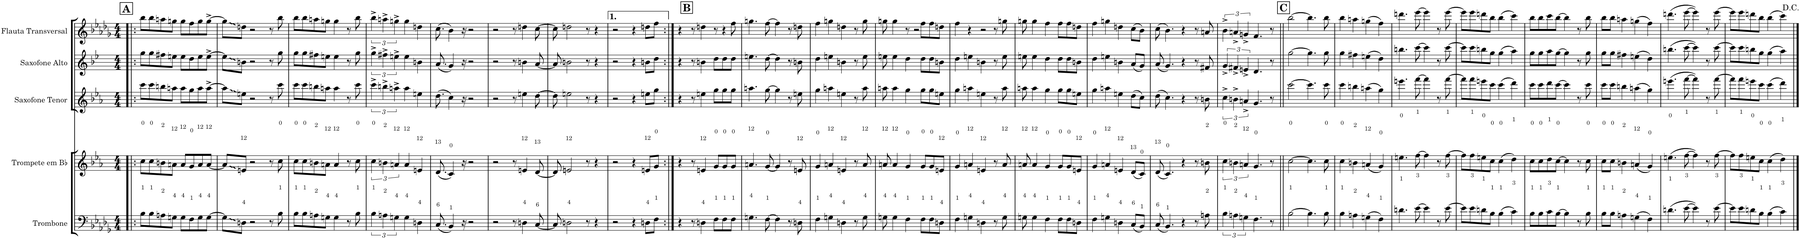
**kern	**kern	**kern	**kern	**kern
*part5	*part4	*part3	*part2	*part1
*staff5	*staff4	*staff3	*staff2	*staff1
*I"Trombone	*I"Trompete em Bb	*I"Saxofone Tenor	*I"Saxofone Alto	*I"Flauta Transversal
*I'Tbn.	*I'Tpt. em Bb	*I'Sax. Tn.	*	*I'Fl.
*clefF4	*clefG2	*clefG2	*clefG2	*clefG2
*	*Trd1c2	*Trd8c14	*Trd5c9	*
*k[b-e-a-d-g-]	*k[b-e-a-]	*k[b-e-a-]	*k[b-e-]	*k[b-e-a-d-g-]
*M4/4	*M4/4	*M4/4	*M4/4	*M4/4
!!LO:REH:place=s1:a:B:cj:fs=14:t=A
=1!|:	=1!|:	=1!|:	=1!|:	=1!|:
8B-\L	8cc\L	8ccc\L	8gg\L	8bb-\L
8B-\	8cc\	8ccc\	8gg\	8bb-\
8An\	8bn\	8bbn\	8ff#X\	8aan\
8Gn\J	8an\J	8aan\J	8een\J	8ggn\J
8G\L	8a/L	8aa\L	8ee\L	8gg\L
8F\	8g/	8gg\	8dd\	8ff\
8G\	8a/	8aa\	8ee\	8gg\
[8G\J	[8a/J	[8aa^\J	[8ee^\J	[8gg^\J
=2	=2	=2	=2	=2
8G\L]	8a/L]	8aa\L]	8ee\L]	8gg\L]
8Dn\J	8en/J	8een\J	8bn\J	8ddn\J
2r	2r	2r	2r	2r
8r	8r	8r	8r	8r
8B-\	8cc\	8ccc\	8gg\	8bb-\
=3	=3	=3	=3	=3
8B-\L	8cc\L	8ccc\L	8gg\L	8bb-\L
8B-\	8cc\	8ccc\	8gg\	8bb-\
8An\	8bn\	8bbn\	8ff#X\	8aan\
8Gn\J	8an\J	8aan\J	8een\J	8ggn\J
4G\	4a/	4aa\	4ee\	4gg\
8r	8r	8r	8r	8r
8B-\	8cc\	8ccc\	8gg\	8bb-\
=4	=4	=4	=4	=4
6B-\	6cc\	6ccc^\	6gg^\	6bb-^\
6An\	6bn\	6bbn^\	6ff#X^\	6aan^\
6Gn\	6an/	6aan^\	6een^\	6ggn^\
4G\	4a/	4aa\	4ee\	4gg\
4Dn\	4en/	4een\	4bn\	4ddn\
=5	=5	=5	=5	=5
(8.C/	(8.d/	(8.dd\	(8.a/	(8.cc\
4BB-/)	4c/)	4cc\)	4g/)	4b-\)
16r	16r	16r	16r	16r
2r	2r	2r	2r	2r
=6	=6	=6	=6	=6
2r	2r	2r	2r	2r
8r	8r	8r	8r	8r
4Dn\	4en/	4een\	4bn\	4ddn\
[8C/	[8d/	[8dd\	[8a/	[8cc\
=7	=7	=7	=7	=7
8C/]	8d/]	8dd\]	8a/]	8cc\]
2Dn\	2en/	2een\	2bn\	2ddn\
8r	8r	8r	8r	8r
4r	4r	4r	4r	4r
=8	=8	=8	=8	=8
2r	2r	2r	2r	2r
4r	4r	4r	4r	4r
8Dn\L	8en/L	8een\L	8bn\L	8ddn\L
8F\J	8g/J	8gg\J	8dd\J	8ff\J
!!LO:REH:place=s1:a:B:cj:fs=14:t=B:qo=1.5
=9:|!	=9:|!	=9:|!	=9:|!	=9:|!
4r	4r	4r	4r	4r
8r	8r	8r	8r	8r
4Dn\	4en/	4een\	4bn\	4ddn\
8F\L	8g/L	8gg\L	8dd\L	8r
8F\	8g/	8gg\	8dd\	4r
8F\J	8g/J	8gg\J	8dd\J	.
8ryy	8ryy	8ryy	8ryy	8ff\
=10	=10	=10	=10	=10
4.Gn\	4.an/	4.aan\	4.een\	4.ggn\
[8F\	[8g/	[8gg\	[8dd\	[8ff\
4F\]	4g/]	4gg\]	4dd\]	4ff\]
8r	8r	8r	8r	8r
8Dn\	8en/	8een\	8bn\	8ddn\
=11	=11	=11	=11	=11
4F\	4g/	4gg\	4dd\	4ff\
4Gn\	4an/	4aan\	4een\	4ggn\
4Dn\	4en/	4een\	4bn\	4ddn\
8r	8r	8r	8r	8r
8G\	8a/	8aa\	8ee\	8gg\
=12	=12	=12	=12	=12
8Gn\	8an/	8aan\	8een\	8ggn\
4G\	4a/	4aa\	4ee\	4gg\
4F\	4g/	4gg\	4dd\	8r
.	.	.	.	2r
8F\L	8g/L	8gg\L	8dd\L	.
8F\	8g/	8gg\	8dd\	.
8Dn\J	8en/J	8een\J	8bn\J	.
4.ryy	4.ryy	4.ryy	4.ryy	8ff\L
.	.	.	.	8ff\
.	.	.	.	8ddn\J
=13	=13	=13	=13	=13
4F\	4g/	4gg\	4dd\	4ff\
4Gn\	4an/	4aan\	4een\	4r
4Dn\	4en/	4een\	4bn\	2r
8r	8r	8r	8r	.
8G\	8a/	8aa\	8ee\	.
4ryy	4ryy	4ryy	4ryy	8r
.	.	.	.	8ggn\
=14	=14	=14	=14	=14
8Gn\	8an/	8aan\	8een\	8ggn\
4G\	4a/	4aa\	4ee\	4gg\
4F\	4g/	4gg\	4dd\	4ff\
8F\L	8g/L	8gg\L	8dd\L	8ff\L
8F\	8g/	8gg\	8dd\	8ff\
8Dn\J	8en/J	8een\J	8bn\J	8ddn\J
=15	=15	=15	=15	=15
4F\	4g/	4gg\	4dd\	4ff\
4Gn\	4an/	4aan\	4een\	4ggn\
4Dn\	4en/	4een\	4bn\	4ddn\
(8C/L	(8d/L	(8dd\L	(8a/L	(8cc\L
8BB-/J)	8c/J)	8cc\J)	8g/J)	8b-\J)
=16	=16	=16	=16	=16
(8C/	(8d/	(8dd\	(8a/	(8cc\
4.BB-/)	4.c/)	4.cc\)	4.g/)	4.b-\)
4r	4r	4r	4r	4r
8r	8r	8r	8r	8r
8An\	8bn\	8bn\	8f#X/	8an/
=17	=17	=17	=17	=17
6B-\	6cc\	6cc^\	6g^/	6b-^\
6An\	6bn\	6bn^\	6f#X^/	6an^/
6Gn\	6an/	6an^/	6en^/	6gn^/
4.F\	4.g/	4.g/	4.d/	4.f/
8r	8r	8r	8r	8r
!!LO:REH:place=s1:a:B:cj:fs=14:t=C
=18||	=18||	=18||	=18||	=18||
[2B-\	[2cc\	[2ccc\	[2gg\	[2bb-\
4.B-\]	4.cc\]	4.ccc\]	4.gg\]	4.bb-\]
8B-\	8cc\	8ccc\	8gg\	8bb-\
=19	=19	=19	=19	=19
4B-\	4cc\	4ccc\	4gg\	4bb-\
4An\	4bn\	4bbn\	4ff#X\	4aan\
(4Gn\	(4an/	(4aan\	(4een\	(4ggn\
4F\)	4g/)	4gg\)	4dd\)	4ff\)
=20	=20	=20	=20	=20
4.dn\	4.een\	4.eeen\	4.bbn\	4.dddn\
[8e-\	[8ff\	[8fff\	[8ccc\	[8eee-\
4e-\]	4ff\]	4fff\]	4ccc\]	4eee-\]
8r	8r	8r	8r	8r
[8e-\	[8ff\	[8fff\	[8ccc\	[8eee-\
=21	=21	=21	=21	=21
8e-\L]	8ff\L]	8fff\L]	8ccc\L]	8eee-\L]
8e-\	8ff\	8fff\	8ccc\	8eee-\
8dn\	8een\	8eeen\	8bbn\	8dddn\
8B-\J	8cc\J	8ccc\J	8gg\J	8bb-\J
(4B-\	(4cc\	(4ccc\	(4gg\	(4bb-\
4c\)	4dd\)	4ddd\)	4aa\)	4ccc\)
=22	=22	=22	=22	=22
8B-\L	8cc\L	8ccc\L	8gg\L	8bb-\L
8B-\	8cc\	8ccc\	8gg\	8bb-\
8c\	8dd\	8ddd\	8aa\	8ccc\
[8B-\J	[8cc\J	[8ccc\J	[8gg\J	[8bb-\J
4B-\]	4cc\]	4ccc\]	4gg\]	4bb-\]
8r	8r	8r	8r	8r
8B-\	8cc\	8ccc\	8gg\	8bb-\
=23	=23	=23	=23	=23
8B-\L	8cc\L	8ccc\L	8gg\L	8bb-\L
8B-\J	8cc\J	8ccc\J	8gg\J	8bb-\J
4An\	4bn\	4bbn\	4ff#X\	4aan\
(4Gn\	(4an/	(4aan\	(4een\	(4ggn\
4F\)	4g/)	4gg\)	4dd\)	4ff\)
=24	=24	=24	=24	=24
(4.dn\	(4.een\	(4.eeen\	(4.bbn\	(4.dddn\
[8e-\	[8ff\	[8fff\	[8ccc\	[8eee-\
4e-\])	4ff\])	4fff\])	4ccc\])	4eee-\])
8r	8r	8r	8r	8r
[8e-\	[8ff\	[8fff\	[8ccc\	[8eee-\
=25	=25	=25	=25	=25
8e-\L]	8ff\L]	8fff\L]	8ccc\L]	8eee-\L]
8e-\	8ff\	8fff\	8ccc\	8eee-\
8dn\	8een\	8eeen\	8bbn\	8dddn\
8B-\J	8cc\J	8ccc\J	8gg\J	8bb-\J
(4B-\	(4cc\	(4ccc\	(4gg\	(4bb-\
4c\)	4dd\)	4ddd\)	4aa\)	4ccc\)
==	==	==	==	==
*-	*-	*-	*-	*-
